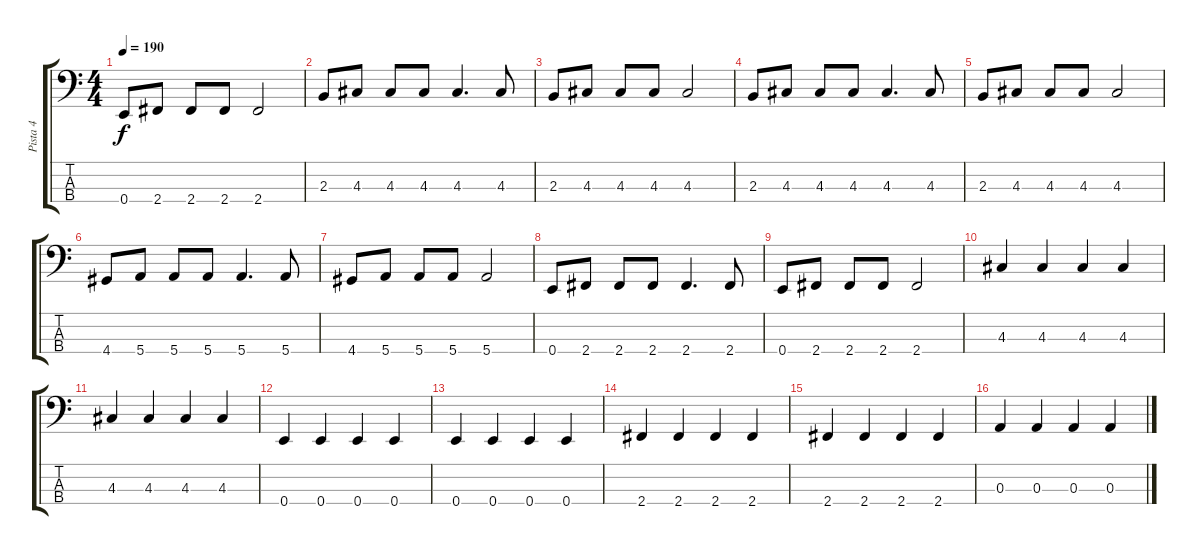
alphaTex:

\track ("Pista 4" "Pista 4") {instrument electricbassfinger}
\staff {score tabs}
\tuning (G2 D2 A1 E1) {hide}
\ts (4 4)
\tempo 190
\clef f4
\ks c
0.4.8{dy f} 2.4.8 2.4.8 2.4.8 2.4.2 |
2.3.8 4.3.8 4.3.8 4.3.8 4.3.4{d} 4.3.8 |
2.3.8 4.3.8 4.3.8 4.3.8 4.3.2 |
2.3.8 4.3.8 4.3.8 4.3.8 4.3.4{d} 4.3.8 |
2.3.8 4.3.8 4.3.8 4.3.8 4.3.2 |
4.4.8 5.4.8 5.4.8 5.4.8 5.4.4{d} 5.4.8 |
4.4.8 5.4.8 5.4.8 5.4.8 5.4.2 |
0.4.8 2.4.8 2.4.8 2.4.8 2.4.4{d} 2.4.8 |
0.4.8 2.4.8 2.4.8 2.4.8 2.4.2 |
4.3.4 4.3.4 4.3.4 4.3.4 |
4.3.4 4.3.4 4.3.4 4.3.4 |
0.4.4 0.4.4 0.4.4 0.4.4 |
0.4.4 0.4.4 0.4.4 0.4.4 |
2.4.4 2.4.4 2.4.4 2.4.4 |
2.4.4 2.4.4 2.4.4 2.4.4 |
0.3.4 0.3.4 0.3.4 0.3.4
